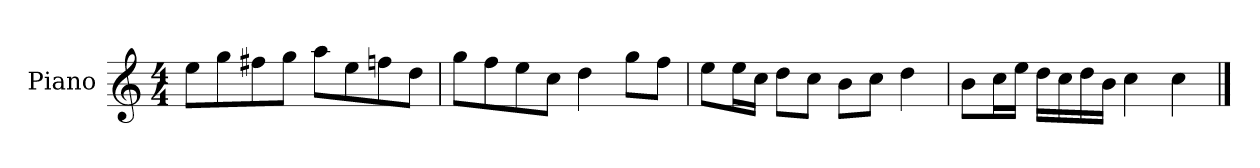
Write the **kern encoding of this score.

**kern
*part1
*staff1
*I"Piano
*I'P-no
*clefG2
*k[]
*M4/4
*MM90
=1
8ee\L
8gg\
8ff#X\
8gg\J
8aa\L
8ee\
8ffn\
8dd\J
=2
8gg\L
8ff\
8ee\
8cc\J
4dd\
8gg\L
8ff\J
=3
8ee\L
16ee\L
16cc\JJ
8dd\L
8cc\J
8b\L
8cc\J
4dd\
=4
8b\L
16cc\L
16ee\JJ
16dd\LL
16cc\
16dd\
16b\JJ
4cc\
4cc\
==
*-
